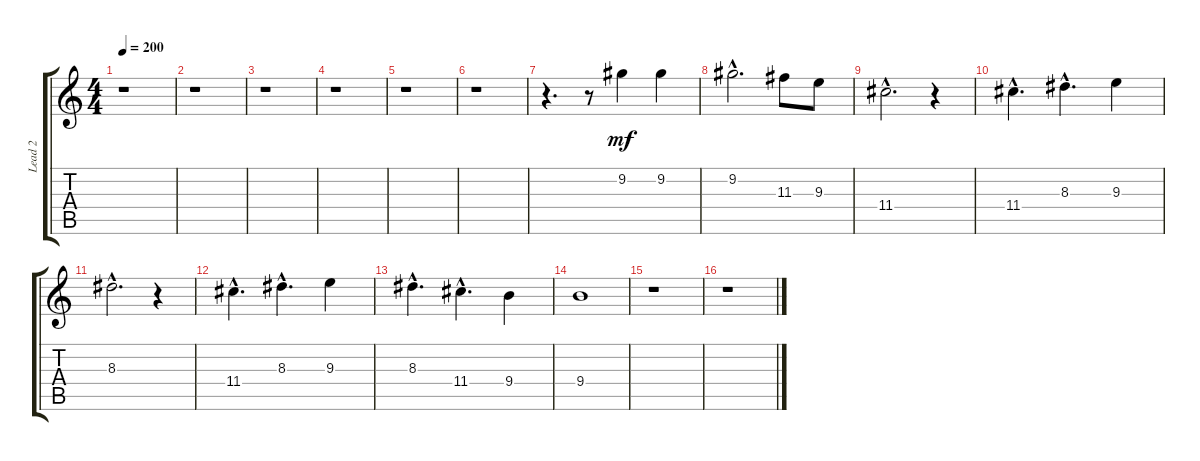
\track ("Lead 2" "Lead 2") {instrument distortionguitar}
\staff {score tabs}
\tuning (E4 B3 G3 D3 A2 E2) {hide}
\ts (4 4)
\tempo 200
\clef g2
\ks c
r.1{dy f} |
r.1 |
r.1 |
r.1 |
r.1 |
r.1 |
r.4{d} r.8 9.2.4{dy mf} 9.2.4 |
9.2{hac}.2{d} 11.3.8 9.3.8 |
11.4{hac}.2{d} r.4 |
11.4{hac}.4{d} 8.3{hac}.4{d} 9.3.4 |
8.3{hac}.2{d} r.4 |
11.4{hac}.4{d} 8.3{hac}.4{d} 9.3.4 |
8.3{hac}.4{d} 11.4{hac}.4{d} 9.4.4 |
9.4.1 |
r.1 |
r.1
